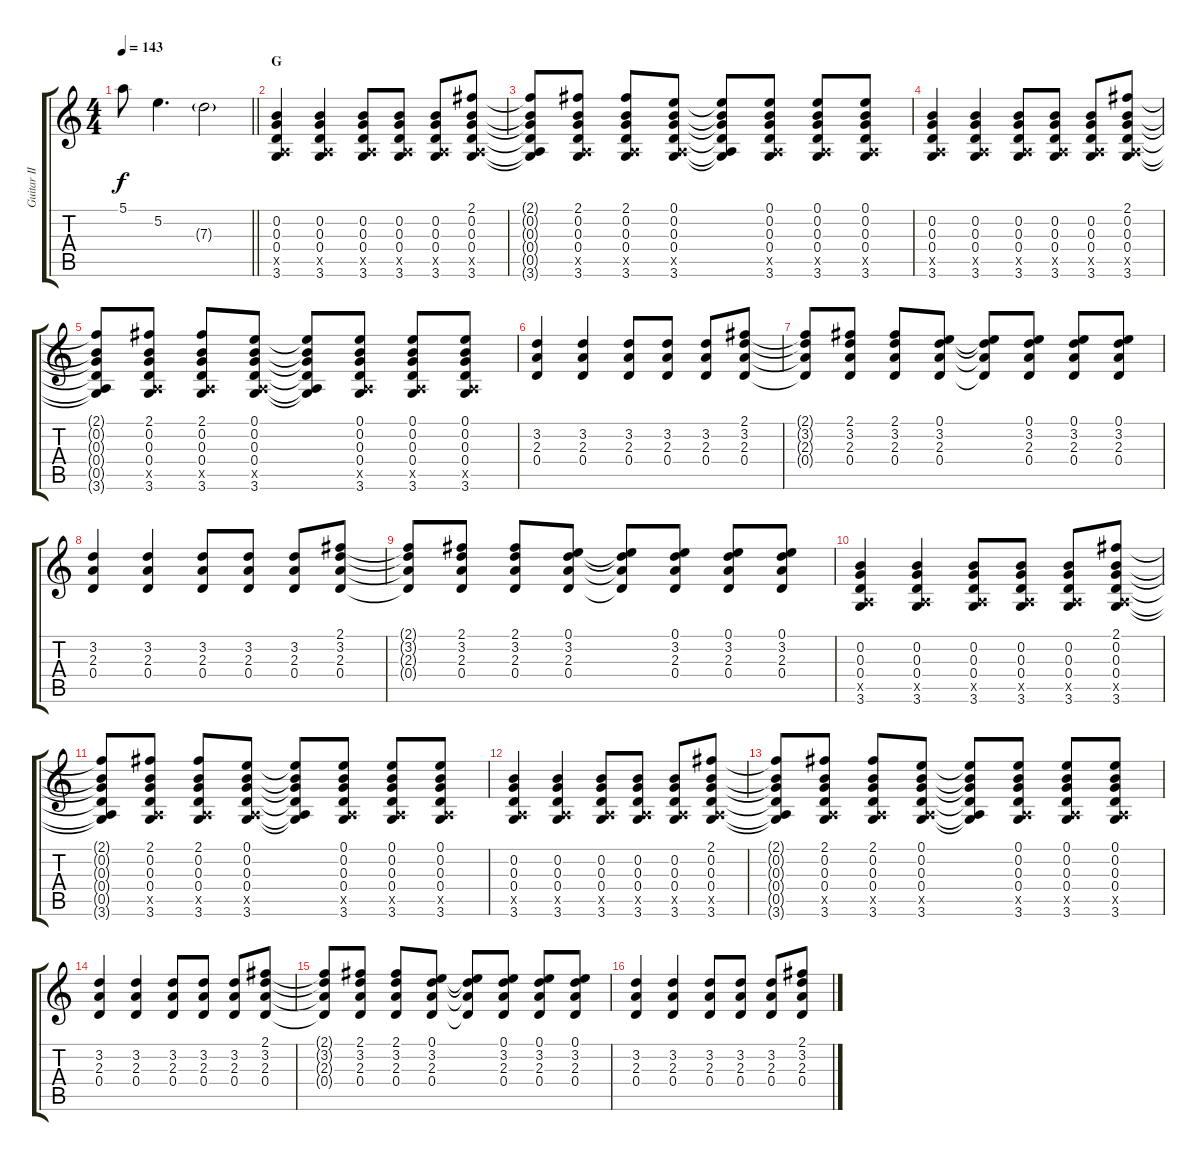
\track ("Guitar II - Kita" "Guitar II ") {instrument overdrivenguitar}
\staff {score tabs}
\tuning (E4 B3 G3 D3 A2 E2) {hide}
\ts (4 4)
\tempo 143
\clef g2
\barLineRight lightlight
\ks c
5.1{t}.8{dy f} 5.2.4{d} 7.3{g}.2 |
\section ("" "G")
(0.2 0.3 0.4 0.5{x} 3.6).4{instrument overdrivenguitar} (0.2 0.3 0.4 0.5{x} 3.6).4 (0.2 0.3 0.4 0.5{x} 3.6).8 (0.2 0.3 0.4 0.5{x} 3.6).8 (0.2 0.3 0.4 0.5{x} 3.6).8 (2.1 0.2 0.3 0.4 0.5{x} 3.6).8 |
(2.1{t} 0.2{t} 0.3{t} 0.4{t} 0.5{t} 3.6{t}).8 (2.1 0.2 0.3 0.4 0.5{x} 3.6).8 (2.1 0.2 0.3 0.4 0.5{x} 3.6).8 (0.1 0.2 0.3 0.4 0.5{x} 3.6).8 (0.1{t} 0.2{t} 0.3{t} 0.4{t} 0.5{t} 3.6{t}).8 (0.1 0.2 0.3 0.4 0.5{x} 3.6).8 (0.1 0.2 0.3 0.4 0.5{x} 3.6).8 (0.1 0.2 0.3 0.4 0.5{x} 3.6).8 |
(0.2 0.3 0.4 0.5{x} 3.6).4 (0.2 0.3 0.4 0.5{x} 3.6).4 (0.2 0.3 0.4 0.5{x} 3.6).8 (0.2 0.3 0.4 0.5{x} 3.6).8 (0.2 0.3 0.4 0.5{x} 3.6).8 (2.1 0.2 0.3 0.4 0.5{x} 3.6).8 |
(2.1{t} 0.2{t} 0.3{t} 0.4{t} 0.5{t} 3.6{t}).8 (2.1 0.2 0.3 0.4 0.5{x} 3.6).8 (2.1 0.2 0.3 0.4 0.5{x} 3.6).8 (0.1 0.2 0.3 0.4 0.5{x} 3.6).8 (0.1{t} 0.2{t} 0.3{t} 0.4{t} 0.5{t} 3.6{t}).8 (0.1 0.2 0.3 0.4 0.5{x} 3.6).8 (0.1 0.2 0.3 0.4 0.5{x} 3.6).8 (0.1 0.2 0.3 0.4 0.5{x} 3.6).8 |
(3.2 2.3 0.4).4 (3.2 2.3 0.4).4 (3.2 2.3 0.4).8 (3.2 2.3 0.4).8 (3.2 2.3 0.4).8 (2.1 3.2 2.3 0.4).8 |
(2.1{t} 3.2{t} 2.3{t} 0.4{t}).8 (2.1 3.2 2.3 0.4).8 (2.1 3.2 2.3 0.4).8 (0.1 3.2 2.3 0.4).8 (0.1{t} 3.2{t} 2.3{t} 0.4{t}).8 (0.1 3.2 2.3 0.4).8 (0.1 3.2 2.3 0.4).8 (0.1 3.2 2.3 0.4).8 |
(3.2 2.3 0.4).4 (3.2 2.3 0.4).4 (3.2 2.3 0.4).8 (3.2 2.3 0.4).8 (3.2 2.3 0.4).8 (2.1 3.2 2.3 0.4).8 |
(2.1{t} 3.2{t} 2.3{t} 0.4{t}).8 (2.1 3.2 2.3 0.4).8 (2.1 3.2 2.3 0.4).8 (0.1 3.2 2.3 0.4).8 (0.1{t} 3.2{t} 2.3{t} 0.4{t}).8 (0.1 3.2 2.3 0.4).8 (0.1 3.2 2.3 0.4).8 (0.1 3.2 2.3 0.4).8 |
(0.2 0.3 0.4 0.5{x} 3.6).4 (0.2 0.3 0.4 0.5{x} 3.6).4 (0.2 0.3 0.4 0.5{x} 3.6).8 (0.2 0.3 0.4 0.5{x} 3.6).8 (0.2 0.3 0.4 0.5{x} 3.6).8 (2.1 0.2 0.3 0.4 0.5{x} 3.6).8 |
(2.1{t} 0.2{t} 0.3{t} 0.4{t} 0.5{t} 3.6{t}).8 (2.1 0.2 0.3 0.4 0.5{x} 3.6).8 (2.1 0.2 0.3 0.4 0.5{x} 3.6).8 (0.1 0.2 0.3 0.4 0.5{x} 3.6).8 (0.1{t} 0.2{t} 0.3{t} 0.4{t} 0.5{t} 3.6{t}).8 (0.1 0.2 0.3 0.4 0.5{x} 3.6).8 (0.1 0.2 0.3 0.4 0.5{x} 3.6).8 (0.1 0.2 0.3 0.4 0.5{x} 3.6).8 |
(0.2 0.3 0.4 0.5{x} 3.6).4 (0.2 0.3 0.4 0.5{x} 3.6).4 (0.2 0.3 0.4 0.5{x} 3.6).8 (0.2 0.3 0.4 0.5{x} 3.6).8 (0.2 0.3 0.4 0.5{x} 3.6).8 (2.1 0.2 0.3 0.4 0.5{x} 3.6).8 |
(2.1{t} 0.2{t} 0.3{t} 0.4{t} 0.5{t} 3.6{t}).8 (2.1 0.2 0.3 0.4 0.5{x} 3.6).8 (2.1 0.2 0.3 0.4 0.5{x} 3.6).8 (0.1 0.2 0.3 0.4 0.5{x} 3.6).8 (0.1{t} 0.2{t} 0.3{t} 0.4{t} 0.5{t} 3.6{t}).8 (0.1 0.2 0.3 0.4 0.5{x} 3.6).8 (0.1 0.2 0.3 0.4 0.5{x} 3.6).8 (0.1 0.2 0.3 0.4 0.5{x} 3.6).8 |
(3.2 2.3 0.4).4 (3.2 2.3 0.4).4 (3.2 2.3 0.4).8 (3.2 2.3 0.4).8 (3.2 2.3 0.4).8 (2.1 3.2 2.3 0.4).8 |
(2.1{t} 3.2{t} 2.3{t} 0.4{t}).8 (2.1 3.2 2.3 0.4).8 (2.1 3.2 2.3 0.4).8 (0.1 3.2 2.3 0.4).8 (0.1{t} 3.2{t} 2.3{t} 0.4{t}).8 (0.1 3.2 2.3 0.4).8 (0.1 3.2 2.3 0.4).8 (0.1 3.2 2.3 0.4).8 |
(3.2 2.3 0.4).4 (3.2 2.3 0.4).4 (3.2 2.3 0.4).8 (3.2 2.3 0.4).8 (3.2 2.3 0.4).8 (2.1 3.2 2.3 0.4).8
